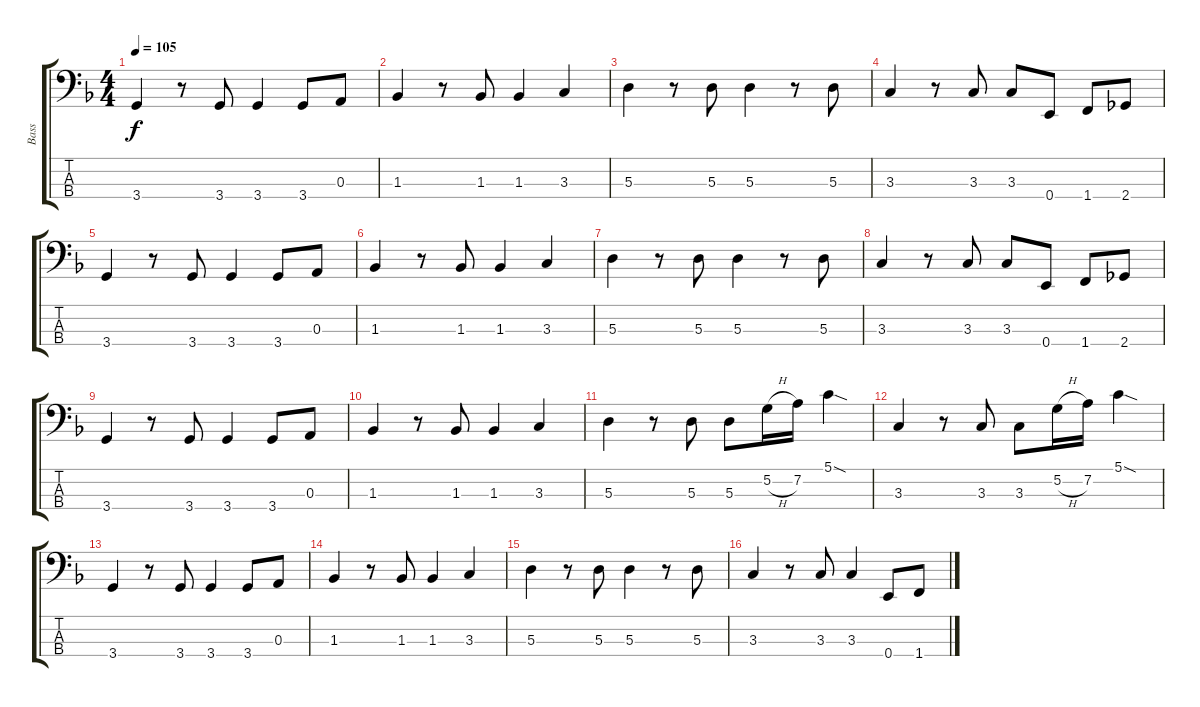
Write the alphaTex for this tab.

\track ("Bass" "Bass") {instrument electricbassfinger}
\staff {score tabs}
\tuning (G2 D2 A1 E1) {hide}
\ts (4 4)
\tempo 105
\clef f4
\ks f
3.4.4{dy f} r.8 3.4.8 3.4.4 3.4.8 0.3.8 |
1.3.4 r.8 1.3.8 1.3.4 3.3.4 |
5.3.4 r.8 5.3.8 5.3.4 r.8 5.3.8 |
3.3.4 r.8 3.3.8 3.3.8 0.4.8 1.4.8 2.4.8 |
3.4.4 r.8 3.4.8 3.4.4 3.4.8 0.3.8 |
1.3.4 r.8 1.3.8 1.3.4 3.3.4 |
5.3.4 r.8 5.3.8 5.3.4 r.8 5.3.8 |
3.3.4 r.8 3.3.8 3.3.8 0.4.8 1.4.8 2.4.8 |
3.4.4 r.8 3.4.8 3.4.4 3.4.8 0.3.8 |
1.3.4 r.8 1.3.8 1.3.4 3.3.4 |
5.3.4 r.8 5.3.8 5.3.8 5.2{h}.16 7.2.16 5.1{sod}.4 |
3.3.4 r.8 3.3.8 3.3.8 5.2{h}.16 7.2.16 5.1{sod}.4 |
3.4.4 r.8 3.4.8 3.4.4 3.4.8 0.3.8 |
1.3.4 r.8 1.3.8 1.3.4 3.3.4 |
5.3.4 r.8 5.3.8 5.3.4 r.8 5.3.8 |
3.3.4 r.8 3.3.8 3.3.4 0.4.8 1.4.8
